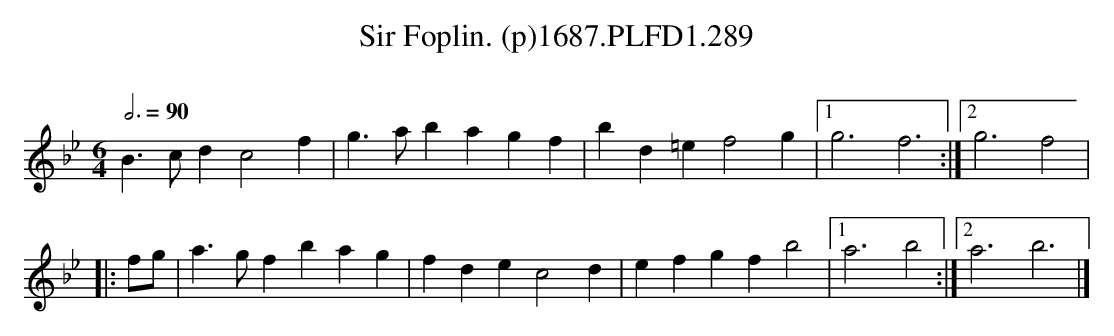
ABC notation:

X:1
T:Sir Foplin. (p)1687.PLFD1.289
M:6/4
L:1/4
Q:3/4=90
O:
K:Bb
B>cdc2f|g>abagf|bd=ef2g |1g3f3 :|2g3f2|
|:f/g/|a>gfbag|fdec2d|efgfb2 |1a3b2 :|2a3b3|]
